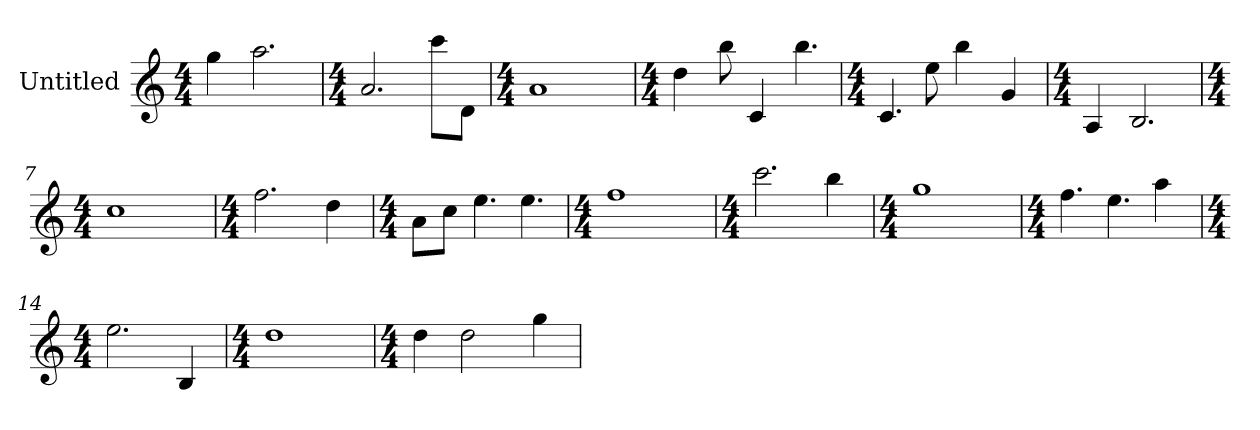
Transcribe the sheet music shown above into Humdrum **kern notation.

**kern
*part1
*staff1
*I"Untitled
*k[]
*C:
*M4/4
=1
4gg
!LO:N:vis=2.
2aa
=2
*k[]
*C:
*M4/4
!LO:N:vis=2.
2a
8cccL
8dJ
=3
*k[]
*C:
*M4/4
1a
=4
*k[]
*C:
*M4/4
4dd
8bb
4c
!LO:N:vis=4.
4bb
=5
*k[]
*C:
*M4/4
!LO:N:vis=4.
4c
8ee
4bb
4g
=6
*k[]
*C:
*M4/4
4A
!LO:N:vis=2.
2B
=7
*k[]
*C:
*M4/4
1cc
=8
*k[]
*C:
*M4/4
!LO:N:vis=2.
2ff
4dd
=9
*k[]
*C:
*M4/4
8aL
8ccJ
!LO:N:vis=4.
4ee
!LO:N:vis=4.
4ee
=10
*k[]
*C:
*M4/4
1ff
=11
*k[]
*C:
*M4/4
!LO:N:vis=2.
2ccc
4bb
=12
*k[]
*C:
*M4/4
1gg
=13
*k[]
*C:
*M4/4
!LO:N:vis=4.
4ff
!LO:N:vis=4.
4ee
4aa
=14
*k[]
*C:
*M4/4
!LO:N:vis=2.
2ee
4B
=15
*k[]
*C:
*M4/4
1dd
=16
*k[]
*C:
*M4/4
4dd
2dd
4gg
=
*-
